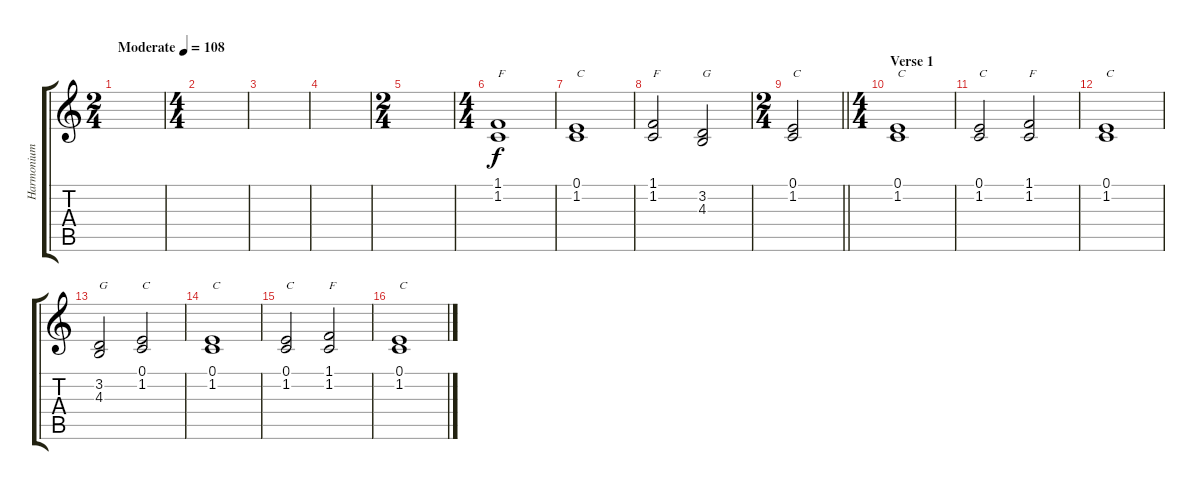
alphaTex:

\track ("Harmonium" "Harmonium") {instrument reedorgan}
\staff {score tabs}
\tuning (E4 B3 G3 D3 A2 E2) {hide}
\ts (2 4)
\tempo (108 "Moderate")
\clef g2
\ks c
|
\ts (4 4)
|
|
|
\ts (2 4)
|
\ts (4 4)
(1.1 1.2).1{txt "F"} |
(0.1 1.2).1{txt "C"} |
(1.1 1.2).2{txt "F"} (3.2 4.3).2{txt "G"} |
\ts (2 4)
\barLineRight lightlight
(0.1 1.2).2{txt "C"} |
\ts (4 4)
\section ("" "Verse 1")
(0.1 1.2).1{txt "C"} |
(0.1 1.2).2{txt "C"} (1.1 1.2).2{txt "F"} |
(0.1 1.2).1{txt "C"} |
(3.2 4.3).2{txt "G"} (0.1 1.2).2{txt "C"} |
(0.1 1.2).1{txt "C"} |
(0.1 1.2).2{txt "C"} (1.1 1.2).2{txt "F"} |
(0.1 1.2).1{txt "C"}
